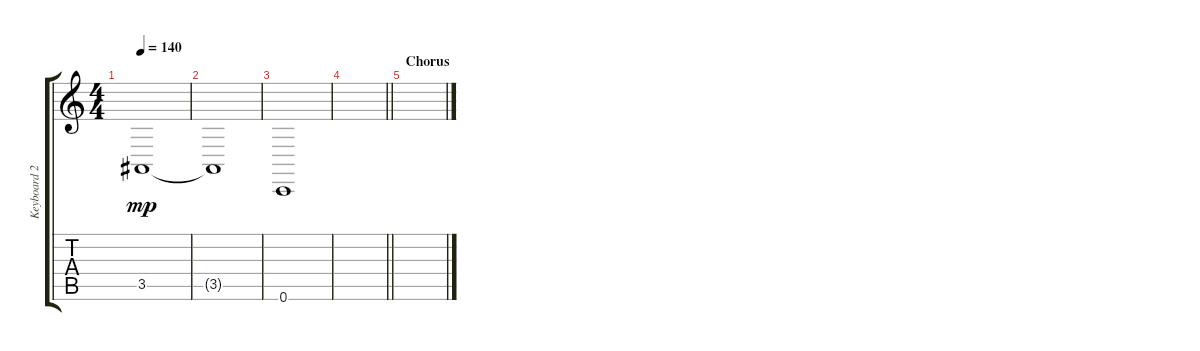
\track ("Keyboard 2" "Keyboard 2") {instrument tangoaccordion}
\staff {score tabs}
\tuning (D4 A3 F3 C3 G2 C2) {hide}
\ts (4 4)
\tempo 140
\clef g2
\ks c
3.5.1{dy mp} |
3.5{t}.1 |
0.6.1 |
\barLineRight lightlight
|
\section ("" "Chorus")
